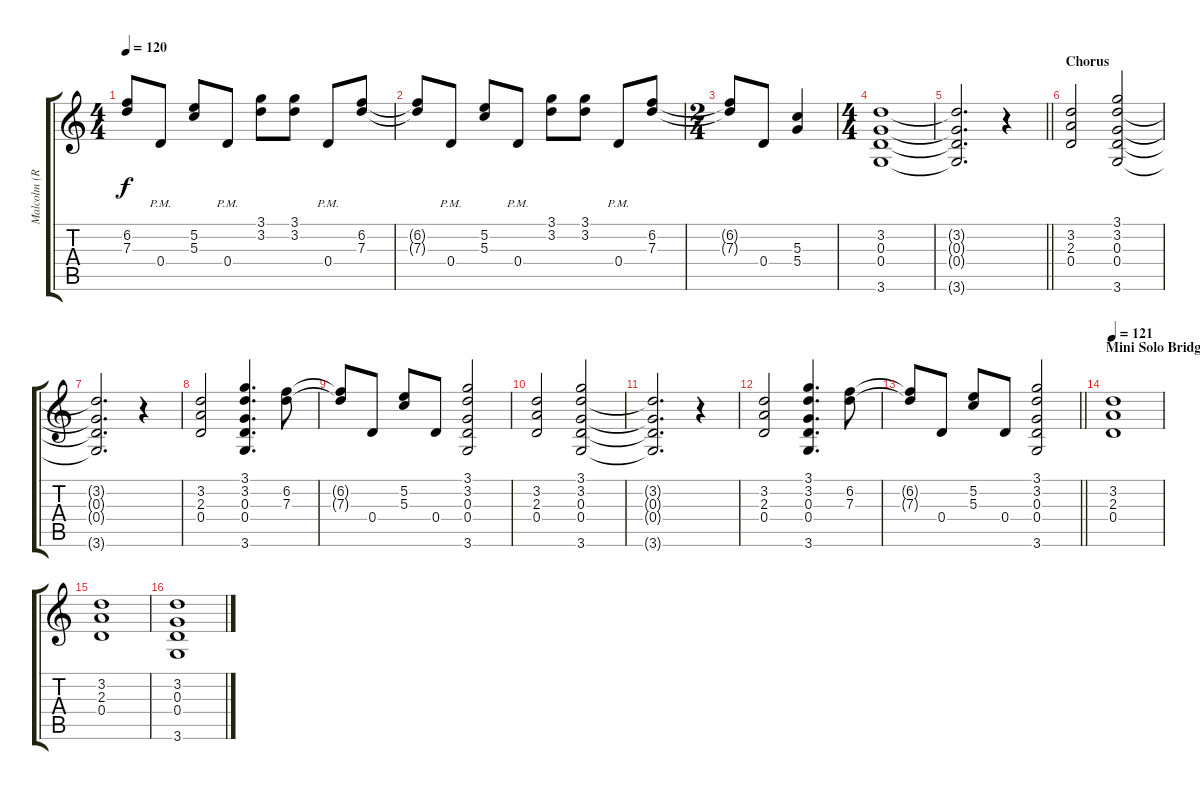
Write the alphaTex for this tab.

\track ("Malcolm (Rythym)" "Malcolm (R") {instrument overdrivenguitar}
\staff {score tabs}
\tuning (E4 B3 G3 D3 A2 E2) {hide}
\ts (4 4)
\tempo 120
\clef g2
\ks c
(6.2{t} 7.3{t}).8{dy f} 0.4{pm}.8 (5.2 5.3).8 0.4{pm}.8 (3.1 3.2).8 (3.1 3.2).8 0.4{pm}.8 (6.2 7.3).8 |
(6.2{t} 7.3{t}).8 0.4{pm}.8 (5.2 5.3).8 0.4{pm}.8 (3.1 3.2).8 (3.1 3.2).8 0.4{pm}.8 (6.2 7.3).8 |
\ts (2 4)
(6.2{t} 7.3{t}).8 0.4.8 (5.3 5.4).4 |
\ts (4 4)
(3.2 0.3 0.4 3.6).1 |
\barLineRight lightlight
(3.2{t} 0.3{t} 0.4{t} 3.6{t}).2{d} r.4 |
\section ("" "Chorus")
(3.2 2.3 0.4).2 (3.1 3.2 0.3 0.4 3.6).2 |
(3.2{t} 0.3{t} 0.4{t} 3.6{t}).2{d} r.4 |
(3.2 2.3 0.4).2 (3.1 3.2 0.3 0.4 3.6).4{d} (6.2 7.3).8 |
(6.2{t} 7.3{t}).8 0.4.8 (5.2 5.3).8 0.4.8 (3.1 3.2 0.3 0.4 3.6).2 |
(3.2 2.3 0.4).2 (3.1 3.2 0.3 0.4 3.6).2 |
(3.2{t} 0.3{t} 0.4{t} 3.6{t}).2{d} r.4 |
(3.2 2.3 0.4).2 (3.1 3.2 0.3 0.4 3.6).4{d} (6.2 7.3).8 |
\barLineRight lightlight
(6.2{t} 7.3{t}).8 0.4.8 (5.2 5.3).8 0.4.8 (3.1 3.2 0.3 0.4 3.6).2 |
\section ("" "Mini Solo Bridge")
\tempo 121
(3.2 2.3 0.4).1 |
(3.2 2.3 0.4).1 |
(3.2 0.3 0.4 3.6).1
